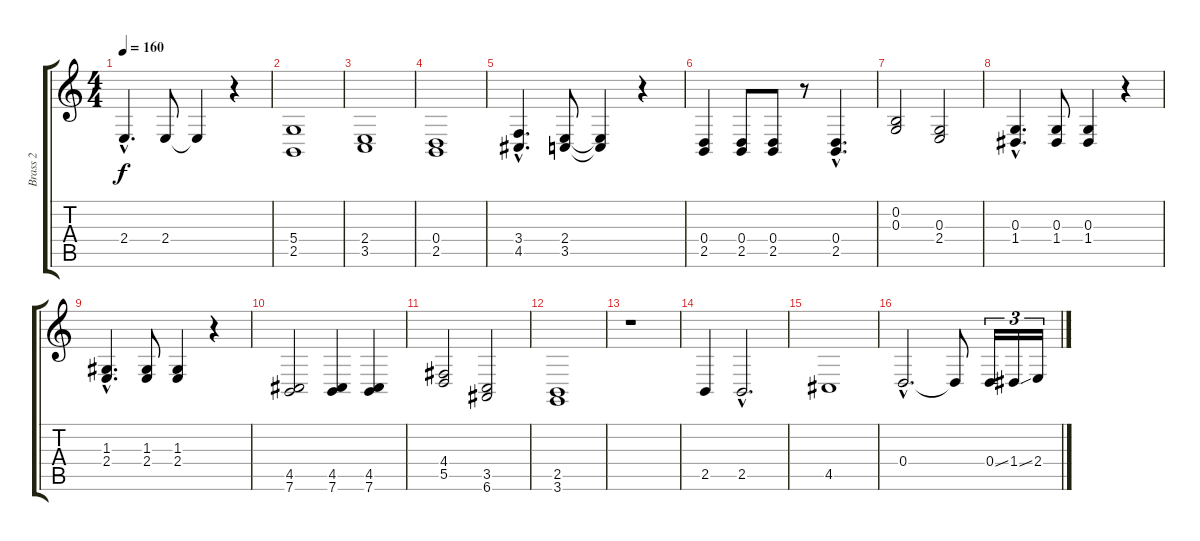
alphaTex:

\track ("Brass 2" "Brass 2") {instrument brasssection}
\staff {score tabs}
\tuning (E4 B3 G3 D3 A2 E2) {hide}
\ts (4 4)
\tempo 160
\clef g2
\ks c
2.4{hac}.4{d dy f} 2.4.8 2.4{t}.4 r.4 |
(5.4 2.5).1 |
(2.4 3.5).1 |
(0.4 2.5).1 |
(3.4{hac} 4.5{hac}).4{d} (2.4 3.5).8 (2.4{t} 3.5{t}).4 r.4 |
(0.4 2.5).4 (0.4 2.5).8 (0.4 2.5).8 r.8 (0.4{hac} 2.5{hac}).4{d} |
(0.2 0.3).2 (0.3 2.4).2 |
(0.3{hac} 1.4{hac}).4{d} (0.3 1.4).8 (0.3 1.4).4 r.4 |
(1.3{hac} 2.4{hac}).4{d} (1.3 2.4).8 (1.3 2.4).4 r.4 |
(4.5 7.6).2 (4.5 7.6).4 (4.5 7.6).4 |
(4.4 5.5).2 (3.5 6.6).2 |
(2.5 3.6).1 |
r.1 |
2.5.4 2.5{hac}.2{d} |
4.5.1 |
0.4{hac}.2{d} 0.4{t}.8 0.4{ss}.16{tu (3 2)} 1.4{ss}.16{tu (3 2)} 2.4{ss}.16{tu (3 2)}
